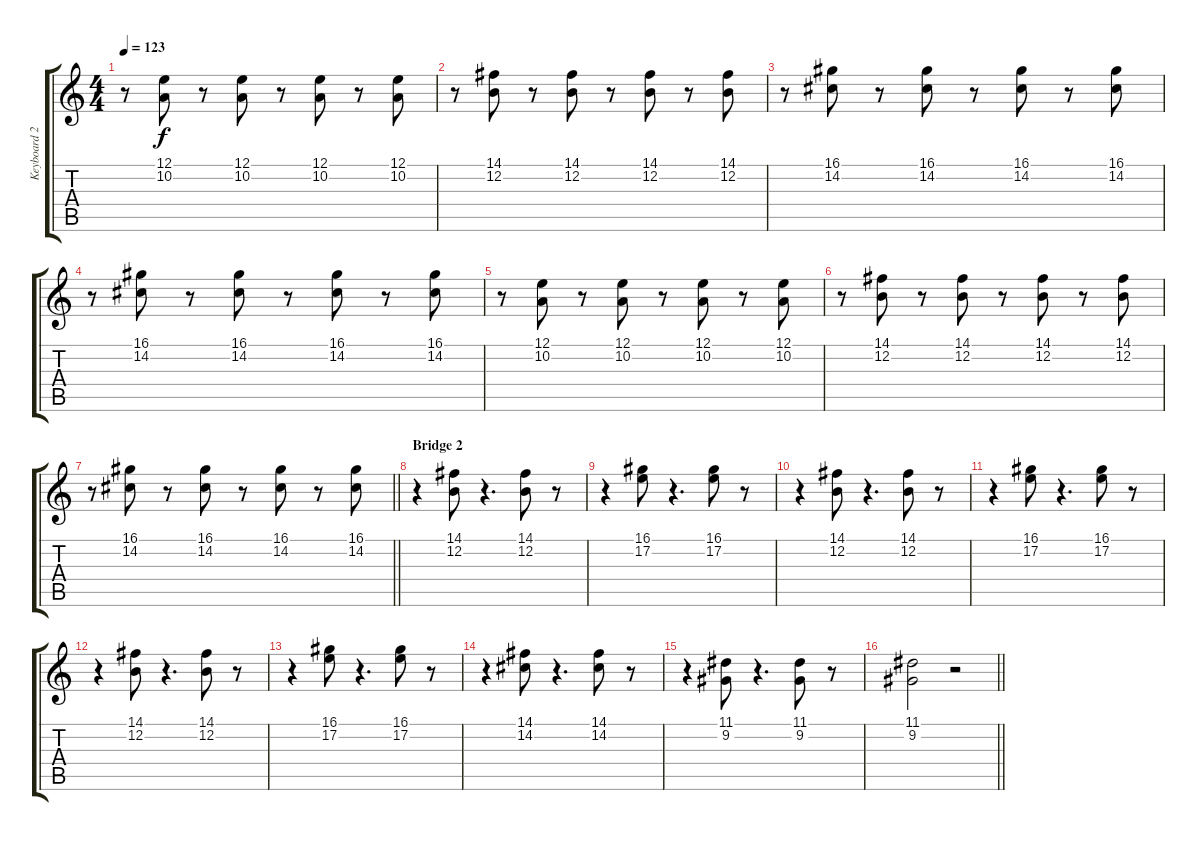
\track ("Keyboard 2" "Keyboard 2") {instrument acousticgrandpiano}
\staff {score tabs}
\tuning (E4 B3 G3 D3 A2 E2) {hide}
\ts (4 4)
\tempo 123
\clef g2
\ks c
r.8{dy f} (12.1 10.2).8 r.8 (12.1 10.2).8 r.8 (12.1 10.2).8 r.8 (12.1 10.2).8 |
r.8 (14.1 12.2).8 r.8 (14.1 12.2).8 r.8 (14.1 12.2).8 r.8 (14.1 12.2).8 |
r.8 (16.1 14.2).8 r.8 (16.1 14.2).8 r.8 (16.1 14.2).8 r.8 (16.1 14.2).8 |
r.8 (16.1 14.2).8 r.8 (16.1 14.2).8 r.8 (16.1 14.2).8 r.8 (16.1 14.2).8 |
r.8 (12.1 10.2).8 r.8 (12.1 10.2).8 r.8 (12.1 10.2).8 r.8 (12.1 10.2).8 |
r.8 (14.1 12.2).8 r.8 (14.1 12.2).8 r.8 (14.1 12.2).8 r.8 (14.1 12.2).8 |
\barLineRight lightlight
r.8 (16.1 14.2).8 r.8 (16.1 14.2).8 r.8 (16.1 14.2).8 r.8 (16.1 14.2).8 |
\section ("" "Bridge 2")
r.4{volume 15 balance 8} (14.1 12.2).8 r.4{d} (14.1 12.2).8 r.8 |
r.4 (16.1 17.2).8 r.4{d} (16.1 17.2).8 r.8 |
r.4 (14.1 12.2).8 r.4{d} (14.1 12.2).8 r.8 |
r.4 (16.1 17.2).8 r.4{d} (16.1 17.2).8 r.8 |
r.4 (14.1 12.2).8 r.4{d} (14.1 12.2).8 r.8 |
r.4 (16.1 17.2).8 r.4{d} (16.1 17.2).8 r.8 |
r.4 (14.1 14.2).8 r.4{d} (14.1 14.2).8 r.8 |
r.4 (11.1 9.2).8 r.4{d} (11.1 9.2).8 r.8 |
\barLineRight lightlight
(11.1 9.2).2 r.2
